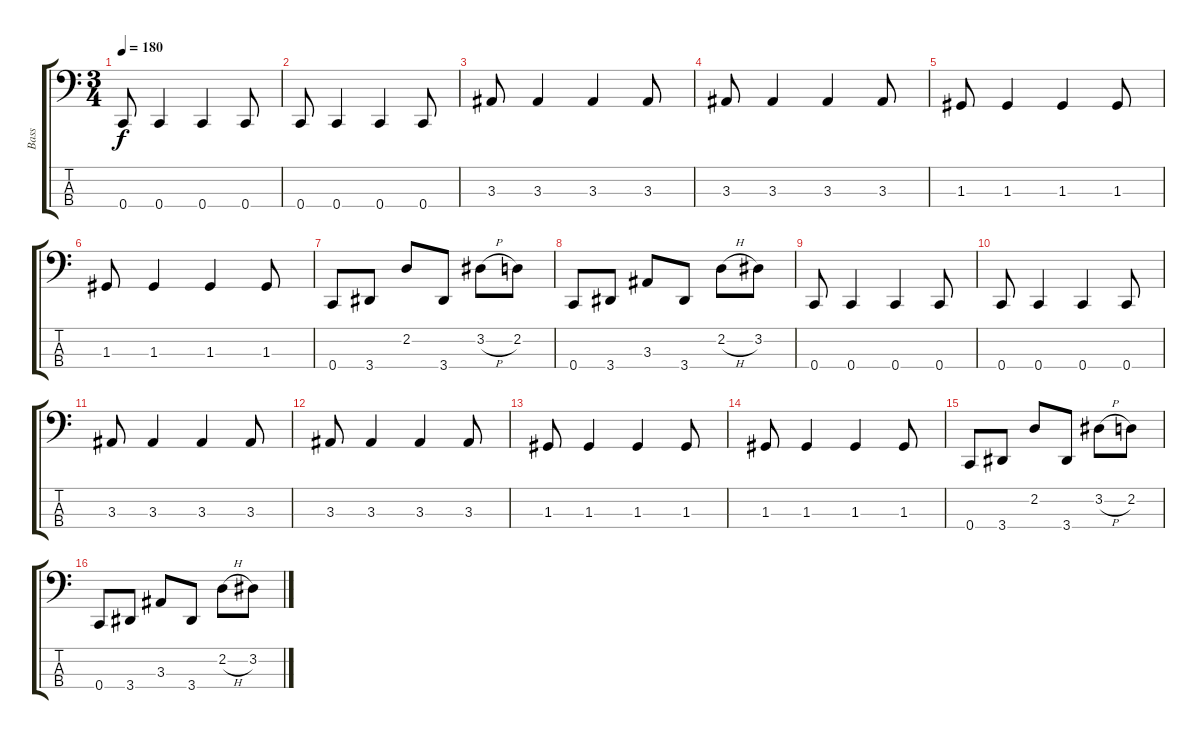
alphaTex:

\track ("Bass" "Bass") {instrument electricbasspick}
\staff {score tabs}
\tuning (F2 C2 G1 C1) {hide}
\ts (3 4)
\tempo 180
\clef f4
\ks c
0.4.8{dy f} 0.4.4 0.4.4 0.4.8 |
0.4.8 0.4.4 0.4.4 0.4.8 |
3.3.8 3.3.4 3.3.4 3.3.8 |
3.3.8 3.3.4 3.3.4 3.3.8 |
1.3.8 1.3.4 1.3.4 1.3.8 |
1.3.8 1.3.4 1.3.4 1.3.8 |
0.4.8 3.4.8 2.2.8 3.4.8 3.2{h}.8 2.2.8 |
0.4.8 3.4.8 3.3.8 3.4.8 2.2{h}.8 3.2.8 |
0.4.8 0.4.4 0.4.4 0.4.8 |
0.4.8 0.4.4 0.4.4 0.4.8 |
3.3.8 3.3.4 3.3.4 3.3.8 |
3.3.8 3.3.4 3.3.4 3.3.8 |
1.3.8 1.3.4 1.3.4 1.3.8 |
1.3.8 1.3.4 1.3.4 1.3.8 |
0.4.8 3.4.8 2.2.8 3.4.8 3.2{h}.8 2.2.8 |
0.4.8 3.4.8 3.3.8 3.4.8 2.2{h}.8 3.2.8
